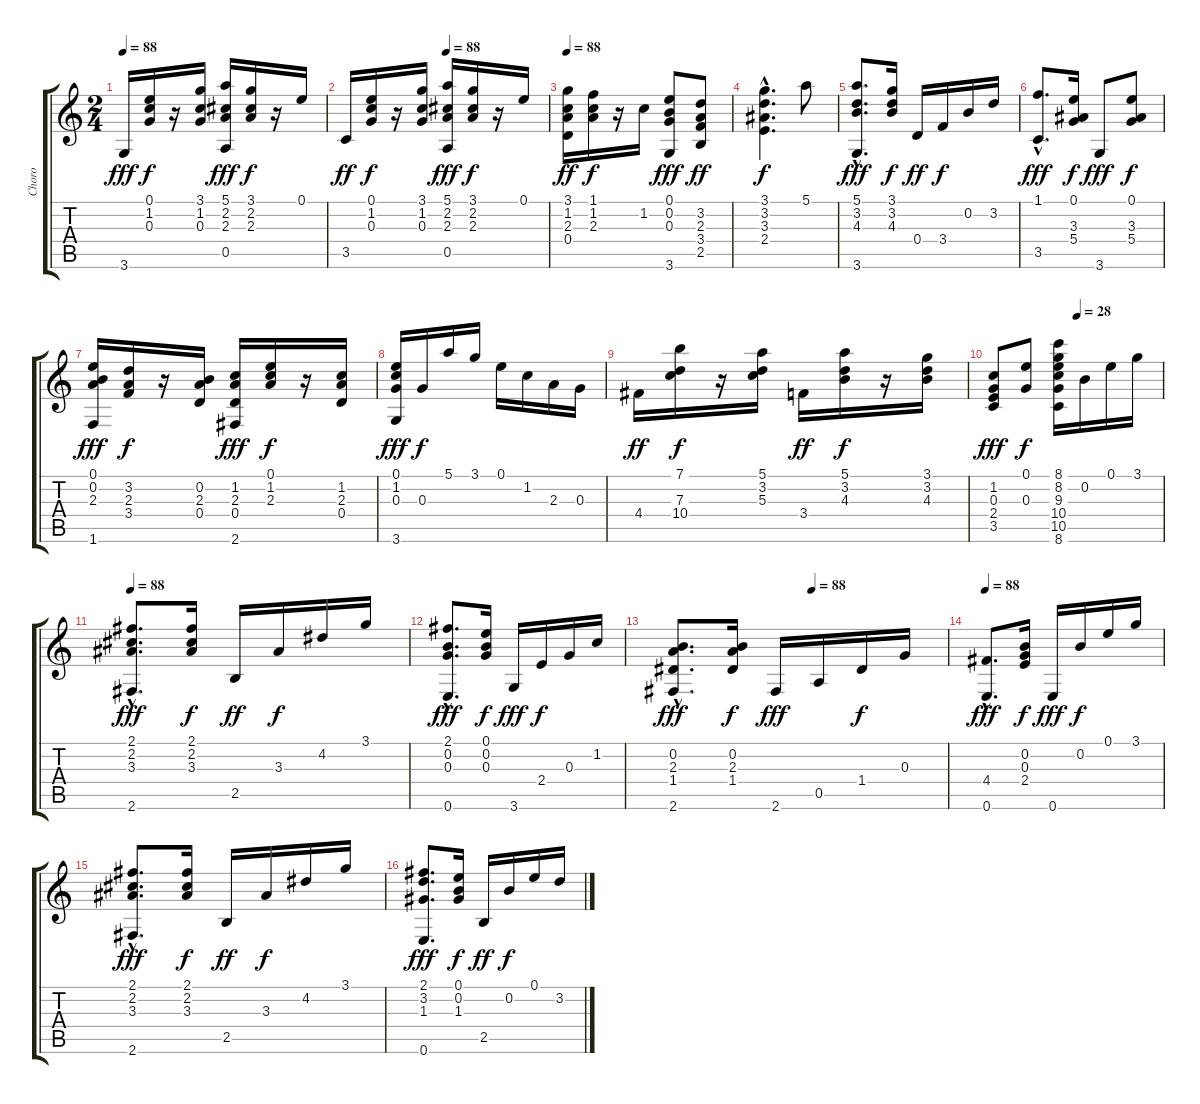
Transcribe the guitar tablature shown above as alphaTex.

\track ("Choro" "Choro") {instrument acousticguitarnylon}
\staff {score tabs}
\tuning (E4 B3 G3 D3 A2 E2) {hide}
\ts (2 4)
\tempo 88
\clef g2
\ks c
3.6.16{dy fff} (0.1 1.2 0.3).16{dy f} r.16 (3.1 1.2 0.3).16 (5.1 2.2 2.3 0.5).16{dy fff} (3.1 2.2 2.3).16{dy f} r.16 0.1.16 |
\tempo (88 0.5)
3.5.16{dy ff} (0.1 1.2 0.3).16{dy f} r.16 (3.1 1.2 0.3).16 (5.1 2.2 2.3 0.5).16{dy fff} (3.1 2.2 2.3).16{dy f} r.16 0.1.16 |
\tempo 88
(3.1 1.2 2.3 0.4).16{dy ff} (1.1 1.2 2.3).16{dy f} r.16 1.2.16 (0.1 0.2 0.3 3.6).8{dy fff} (3.2 2.3 3.4 2.5).8{dy ff} |
(3.1{hac} 3.2{hac} 3.3{hac} 2.4{hac}).4{d dy f} 5.1.8 |
(5.1{hac} 3.2{hac} 4.3{hac} 3.6).8{d dy fff} (3.1 3.2 4.3).16{dy f} 0.4.16{dy ff} 3.4.16{dy f} 0.2.16 3.2.16 |
(1.1{hac} 3.5).8{d dy fff} (0.1 3.3 5.4).16{dy f} 3.6.8{dy fff} (0.1 3.3 5.4).8{dy f} |
(0.1 0.2 2.3 1.6).16{dy fff} (3.2 2.3 3.4).16{dy f} r.16 (0.2 2.3 0.4).16 (1.2 2.3 0.4 2.6).16{dy fff} (0.1 1.2 2.3).16{dy f} r.16 (1.2 2.3 0.4).16 |
(0.1 1.2 0.3 3.6).16{dy fff} 0.3.16{dy f} 5.1.16 3.1.16 0.1.16 1.2.16 2.3.16 0.3.16 |
4.4.16{dy ff} (7.1 7.3 10.4).16{dy f} r.16 (5.1 3.2 5.3).16 3.4.16{dy ff} (5.1 3.2 4.3).16{dy f} r.16 (3.1 3.2 4.3).16 |
\tempo (28 0.5)
(1.2 0.3 2.4 3.5).8{dy fff} (0.1 0.3).8{dy f} (8.1 8.2 9.3 10.4 10.5 8.6).16 0.2.16 0.1.16 3.1.16 |
\tempo 88
(2.1{hac} 2.2{hac} 3.3{hac} 2.6).8{d dy fff} (2.1 2.2 3.3).16{dy f} 2.5.16{dy ff} 3.3.16{dy f} 4.2.16 3.1.16 |
(2.1{hac} 0.2{hac} 0.3{hac} 0.6).8{d dy fff} (0.1 0.2 0.3).16{dy f} 3.6.16{dy fff} 2.4.16{dy f} 0.3.16 1.2.16 |
\tempo (88 0.5)
(0.2{hac} 2.3{hac} 1.4{hac} 2.6).8{d dy fff} (0.2 2.3 1.4).16{dy f} 2.6.16{dy fff} 0.5.16 1.4.16{dy f} 0.3.16 |
\tempo 88
(4.4{hac} 0.6).8{d dy fff} (0.2 0.3 2.4).16{dy f} 0.6.16{dy fff} 0.2.16{dy f} 0.1.16 3.1.16 |
(2.1{hac} 2.2{hac} 3.3{hac} 2.6).8{d dy fff} (2.1 2.2 3.3).16{dy f} 2.5.16{dy ff} 3.3.16{dy f} 4.2.16 3.1.16 |
(2.1 3.2 1.3 0.6).8{d dy fff} (0.1 0.2 1.3).16{dy f} 2.5.16{dy ff} 0.2.16{dy f} 0.1.16 3.2.16
